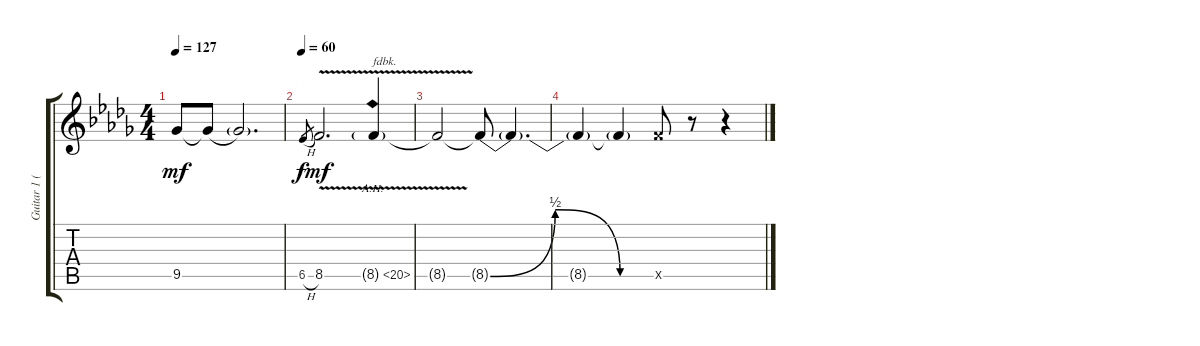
\track ("Guitar 1 (dist.)" "Guitar 1 (") {instrument distortionguitar}
\staff {score tabs}
\tuning (E4 B3 G3 D3 A2 E2) {hide}
\ts (4 4)
\tempo 127
\clef g2
\ks bbminor
9.5{t}.8{dy mf} 9.5{be (hold 0 0 60 0) t}.8 9.5{t}.2{d} |
\tempo 60
6.5{h}.8{gr dy f} 8.5{v}.2{d dy mf} 8.5{ah 12 v g}.4{txt "fdbk."} |
8.5{t}.2 8.5{be (bendrelease 0 0 10 2 40 2 60 0) t}.8 8.5{t}.4{d} |
8.5{t}.4 8.5{be (hold 0 0 60 0) t}.4 8.5{x}.8 r.8 r.4
